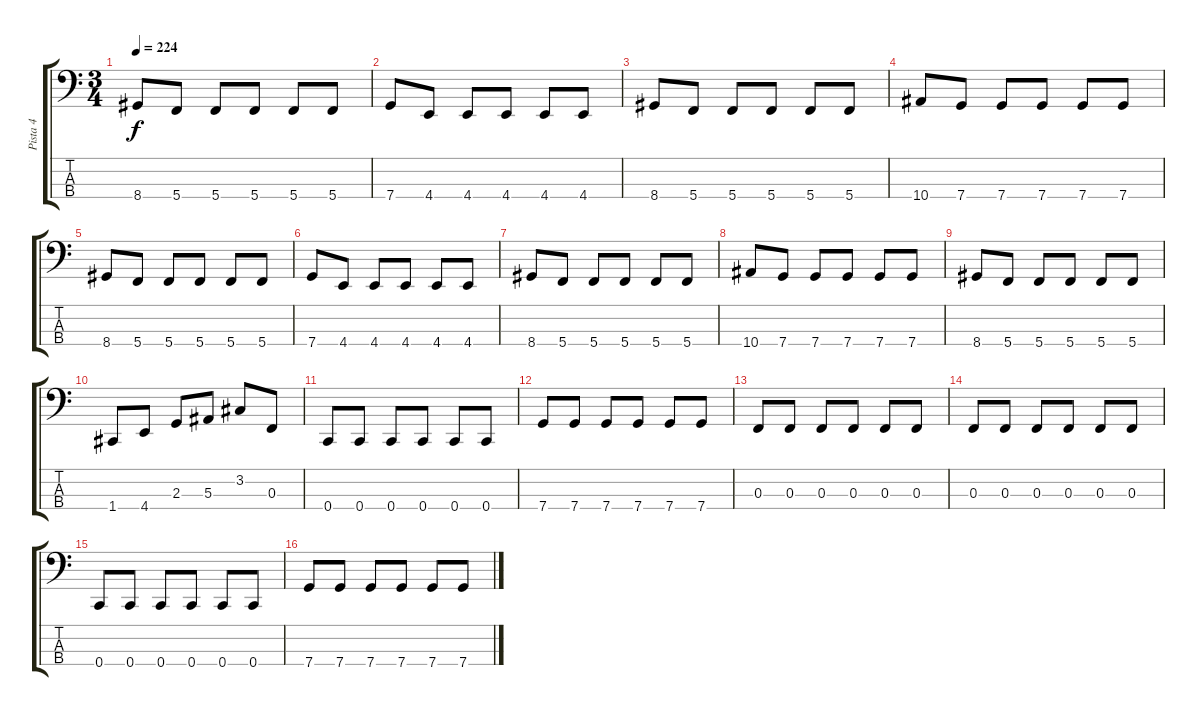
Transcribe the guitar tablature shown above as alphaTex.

\track ("Pista 4" "Pista 4") {instrument electricbassfinger}
\staff {score tabs}
\tuning (Eb2 Bb1 F1 C1) {hide}
\ts (3 4)
\tempo 224
\clef f4
\ks c
8.4.8{dy f} 5.4.8 5.4.8 5.4.8 5.4.8 5.4.8 |
7.4.8 4.4.8 4.4.8 4.4.8 4.4.8 4.4.8 |
8.4.8 5.4.8 5.4.8 5.4.8 5.4.8 5.4.8 |
10.4.8 7.4.8 7.4.8 7.4.8 7.4.8 7.4.8 |
8.4.8 5.4.8 5.4.8 5.4.8 5.4.8 5.4.8 |
7.4.8 4.4.8 4.4.8 4.4.8 4.4.8 4.4.8 |
8.4.8 5.4.8 5.4.8 5.4.8 5.4.8 5.4.8 |
10.4.8 7.4.8 7.4.8 7.4.8 7.4.8 7.4.8 |
8.4.8 5.4.8 5.4.8 5.4.8 5.4.8 5.4.8 |
1.4.8 4.4.8 2.3.8 5.3.8 3.2.8 0.3.8 |
0.4.8 0.4.8 0.4.8 0.4.8 0.4.8 0.4.8 |
7.4.8 7.4.8 7.4.8 7.4.8 7.4.8 7.4.8 |
0.3.8 0.3.8 0.3.8 0.3.8 0.3.8 0.3.8 |
0.3.8 0.3.8 0.3.8 0.3.8 0.3.8 0.3.8 |
0.4.8 0.4.8 0.4.8 0.4.8 0.4.8 0.4.8 |
7.4.8 7.4.8 7.4.8 7.4.8 7.4.8 7.4.8
